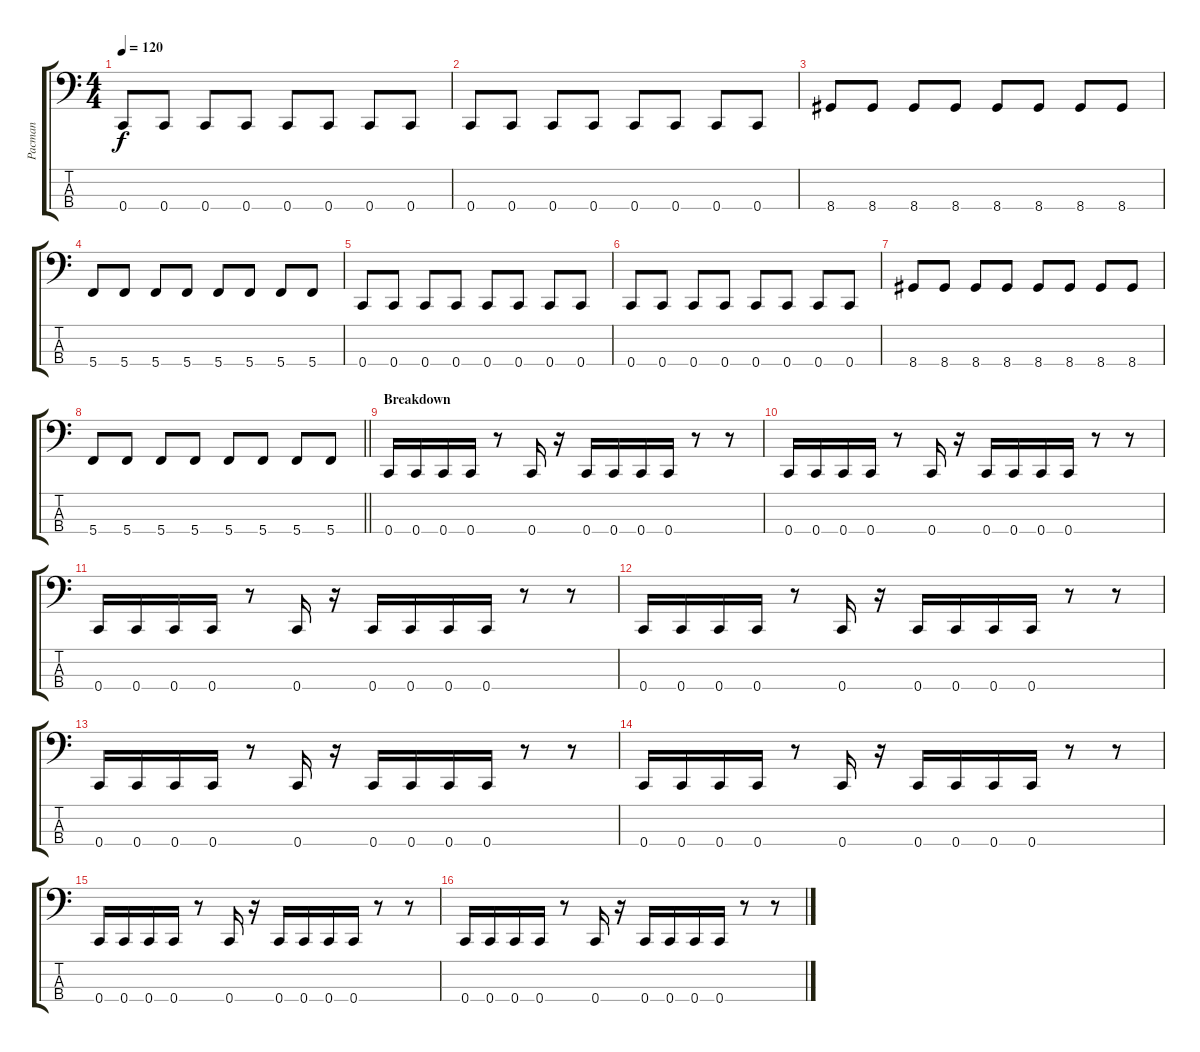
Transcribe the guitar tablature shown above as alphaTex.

\track ("Pacman" "Pacman") {instrument electricbasspick}
\staff {score tabs}
\tuning (F2 C2 G1 C1) {hide}
\ts (4 4)
\section ("" "")
\tempo 120
\clef f4
\ks c
0.4.8{dy f} 0.4.8 0.4.8 0.4.8 0.4.8 0.4.8 0.4.8 0.4.8 |
0.4.8 0.4.8 0.4.8 0.4.8 0.4.8 0.4.8 0.4.8 0.4.8 |
8.4.8 8.4.8 8.4.8 8.4.8 8.4.8 8.4.8 8.4.8 8.4.8 |
5.4.8 5.4.8 5.4.8 5.4.8 5.4.8 5.4.8 5.4.8 5.4.8 |
0.4.8 0.4.8 0.4.8 0.4.8 0.4.8 0.4.8 0.4.8 0.4.8 |
0.4.8 0.4.8 0.4.8 0.4.8 0.4.8 0.4.8 0.4.8 0.4.8 |
8.4.8 8.4.8 8.4.8 8.4.8 8.4.8 8.4.8 8.4.8 8.4.8 |
\barLineRight lightlight
5.4.8 5.4.8 5.4.8 5.4.8 5.4.8 5.4.8 5.4.8 5.4.8 |
\section ("" "Breakdown")
0.4.16 0.4.16 0.4.16 0.4.16 r.8 0.4.16 r.16 0.4.16 0.4.16 0.4.16 0.4.16 r.8 r.8 |
0.4.16 0.4.16 0.4.16 0.4.16 r.8 0.4.16 r.16 0.4.16 0.4.16 0.4.16 0.4.16 r.8 r.8 |
0.4.16 0.4.16 0.4.16 0.4.16 r.8 0.4.16 r.16 0.4.16 0.4.16 0.4.16 0.4.16 r.8 r.8 |
0.4.16 0.4.16 0.4.16 0.4.16 r.8 0.4.16 r.16 0.4.16 0.4.16 0.4.16 0.4.16 r.8 r.8 |
0.4.16 0.4.16 0.4.16 0.4.16 r.8 0.4.16 r.16 0.4.16 0.4.16 0.4.16 0.4.16 r.8 r.8 |
0.4.16 0.4.16 0.4.16 0.4.16 r.8 0.4.16 r.16 0.4.16 0.4.16 0.4.16 0.4.16 r.8 r.8 |
0.4.16 0.4.16 0.4.16 0.4.16 r.8 0.4.16 r.16 0.4.16 0.4.16 0.4.16 0.4.16 r.8 r.8 |
0.4.16 0.4.16 0.4.16 0.4.16 r.8 0.4.16 r.16 0.4.16 0.4.16 0.4.16 0.4.16 r.8 r.8
